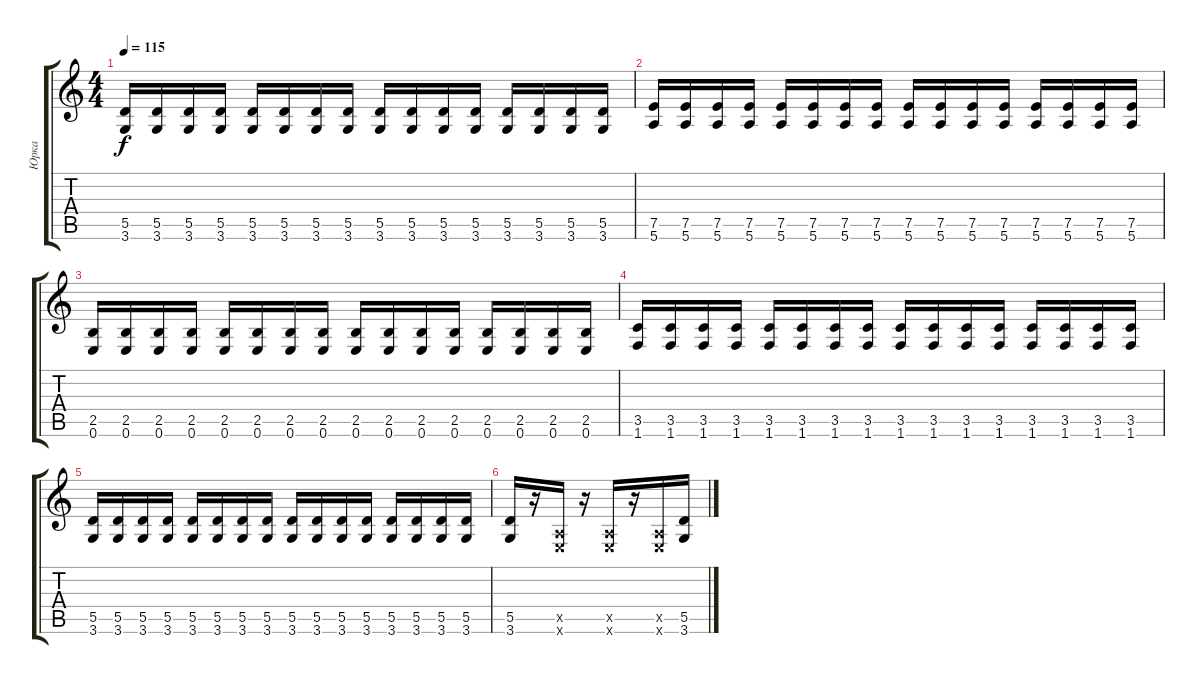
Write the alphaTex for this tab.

\track ("Юрка" "Юрка") {instrument overdrivenguitar}
\staff {score tabs}
\tuning (E4 B3 G3 D3 A2 E2) {hide}
\ts (4 4)
\tempo 115
\clef g2
\ks c
(5.5 3.6).16{dy f} (5.5 3.6).16 (5.5 3.6).16 (5.5 3.6).16 (5.5 3.6).16 (5.5 3.6).16 (5.5 3.6).16 (5.5 3.6).16 (5.5 3.6).16 (5.5 3.6).16 (5.5 3.6).16 (5.5 3.6).16 (5.5 3.6).16 (5.5 3.6).16 (5.5 3.6).16 (5.5 3.6).16 |
(7.5 5.6).16 (7.5 5.6).16 (7.5 5.6).16 (7.5 5.6).16 (7.5 5.6).16 (7.5 5.6).16 (7.5 5.6).16 (7.5 5.6).16 (7.5 5.6).16 (7.5 5.6).16 (7.5 5.6).16 (7.5 5.6).16 (7.5 5.6).16 (7.5 5.6).16 (7.5 5.6).16 (7.5 5.6).16 |
(2.5 0.6).16 (2.5 0.6).16 (2.5 0.6).16 (2.5 0.6).16 (2.5 0.6).16 (2.5 0.6).16 (2.5 0.6).16 (2.5 0.6).16 (2.5 0.6).16 (2.5 0.6).16 (2.5 0.6).16 (2.5 0.6).16 (2.5 0.6).16 (2.5 0.6).16 (2.5 0.6).16 (2.5 0.6).16 |
(3.5 1.6).16 (3.5 1.6).16 (3.5 1.6).16 (3.5 1.6).16 (3.5 1.6).16 (3.5 1.6).16 (3.5 1.6).16 (3.5 1.6).16 (3.5 1.6).16 (3.5 1.6).16 (3.5 1.6).16 (3.5 1.6).16 (3.5 1.6).16 (3.5 1.6).16 (3.5 1.6).16 (3.5 1.6).16 |
(5.5 3.6).16 (5.5 3.6).16 (5.5 3.6).16 (5.5 3.6).16 (5.5 3.6).16 (5.5 3.6).16 (5.5 3.6).16 (5.5 3.6).16 (5.5 3.6).16 (5.5 3.6).16 (5.5 3.6).16 (5.5 3.6).16 (5.5 3.6).16 (5.5 3.6).16 (5.5 3.6).16 (5.5 3.6).16 |
(5.5 3.6).16 r.16 (0.5{x} 0.6{x}).16 r.16 (0.5{x} 0.6{x}).16 r.16 (0.5{x} 0.6{x}).16 (5.5 3.6).16
